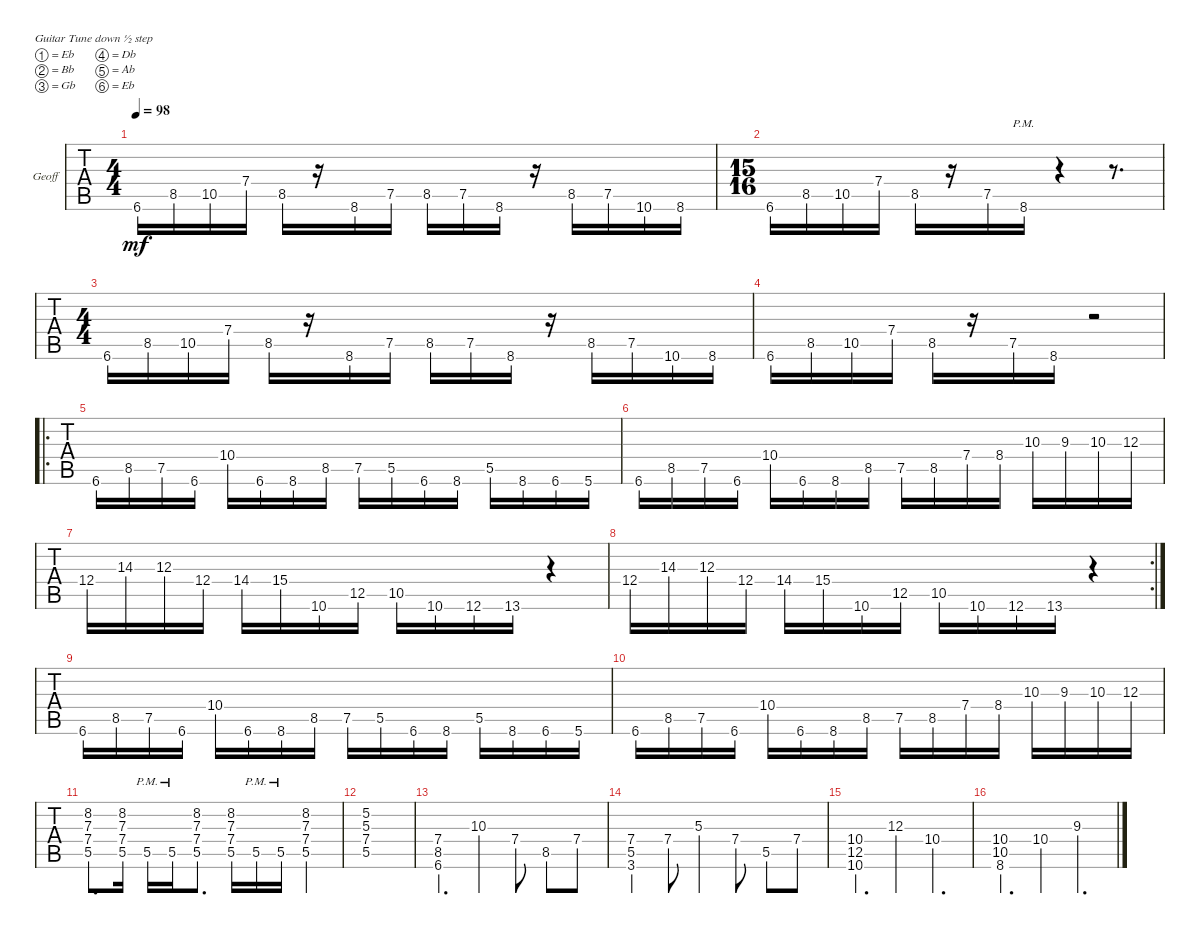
\defaultSystemsLayout 4
\bracketExtendMode groupsimilarinstruments
\multiBarRest
\firstSystemTrackNameOrientation horizontal
\otherSystemsTrackNameOrientation horizontal
\track ("Geoff" "Geoff") {instrument acousticguitarsteel}
\staff {tabs}
\tuning (Eb4 Bb3 Gb3 Db3 Ab2 Eb2)
\ts (4 4)
\tempo 98
\clef g2
\ks c
6.6.16{dy mf instrument acousticguitarsteel} 8.5.16 10.5.16 7.4.16 8.5.16 r.16 8.6.16 7.5.16 8.5.16 7.5.16 8.6.16 r.16 8.5.16 7.5.16 10.6.16 8.6.16 |
\ts (15 16)
6.6.16 8.5.16 10.5.16 7.4.16 8.5.16 r.16 7.5.16 8.6{pm}.16 r.4 r.8{d} |
\ts (4 4)
6.6.16 8.5.16 10.5.16 7.4.16 8.5.16 r.16 8.6.16 7.5.16 8.5.16 7.5.16 8.6.16 r.16 8.5.16 7.5.16 10.6.16 8.6.16 |
6.6.16 8.5.16 10.5.16 7.4.16 8.5.16 r.16 7.5.16 8.6.16 r.2 |
\ro
6.6.16 8.5.16 7.5.16 6.6.16 10.4.16 6.6.16 8.6.16 8.5.16 7.5.16 5.5.16 6.6.16 8.6.16 5.5.16 8.6.16 6.6.16 5.6.16 |
6.6.16 8.5.16 7.5.16 6.6.16 10.4.16 6.6.16 8.6.16 8.5.16 7.5.16 8.5.16 7.4.16 8.4.16 10.3.16 9.3.16 10.3.16 12.3.16 |
12.4.16 14.3.16 12.3.16 12.4.16 14.4.16 15.4.16 10.6.16 12.5.16 10.5.16 10.6.16 12.6.16 13.6.16 r.4 |
\rc 2
12.4.16 14.3.16 12.3.16 12.4.16 14.4.16 15.4.16 10.6.16 12.5.16 10.5.16 10.6.16 12.6.16 13.6.16 r.4 |
6.6.16 8.5.16 7.5.16 6.6.16 10.4.16 6.6.16 8.6.16 8.5.16 7.5.16 5.5.16 6.6.16 8.6.16 5.5.16 8.6.16 6.6.16 5.6.16 |
6.6.16 8.5.16 7.5.16 6.6.16 10.4.16 6.6.16 8.6.16 8.5.16 7.5.16 8.5.16 7.4.16 8.4.16 10.3.16 9.3.16 10.3.16 12.3.16 |
(5.5 7.4 7.3 8.2).8{d} (5.5 7.4 7.3 8.2).16 5.5{pm}.16 5.5{pm}.16 (5.5 7.4 7.3 8.2).8{d} (5.5 7.4 7.3 8.2).16 5.5{pm}.16 5.5{pm}.16 (5.5 7.4 7.3 8.2).4 |
(5.5 7.4 5.3 5.2).1 |
(6.6 8.5 7.4).4{d} 10.3.4 7.4.8 8.5.8 7.4.8 |
(5.5 7.4 3.6).4 7.4.8 5.3.4 7.4.8 5.5.8 7.4.8 |
(10.6 12.5 10.4).4{d} 12.3.4 10.4.4{d} |
(10.5 10.4 8.6).4{d} 10.4.4 9.3.4{d}
